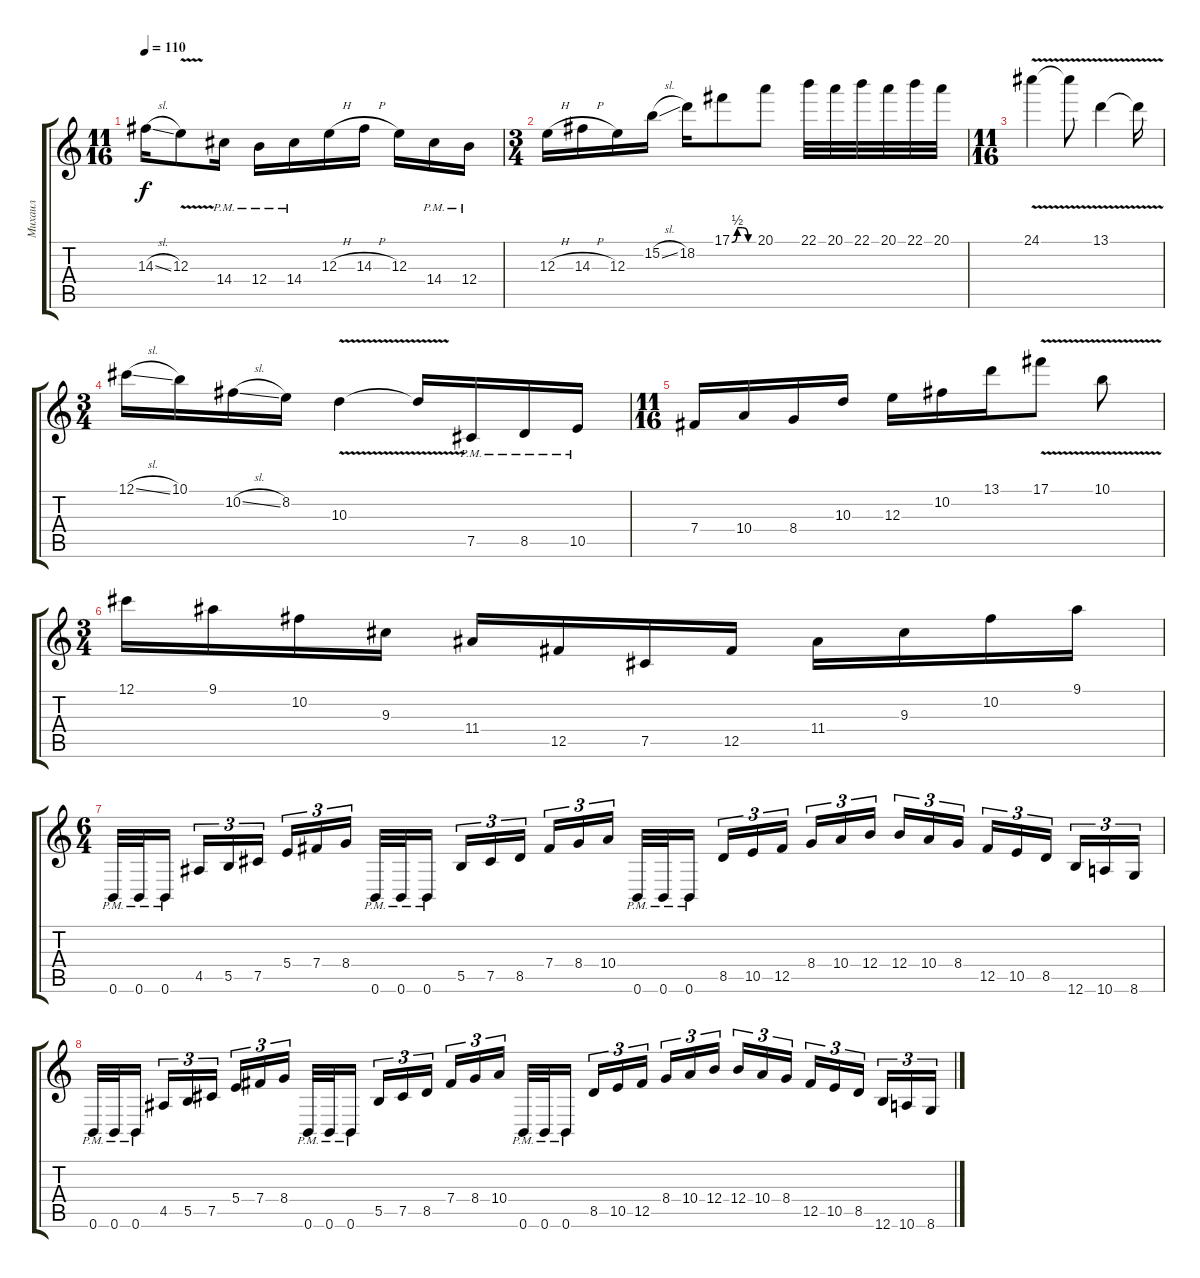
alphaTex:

\track ("Михаил" "Михаил") {instrument distortionguitar}
\staff {score tabs}
\tuning (Db4 Ab3 E3 B2 Gb2 B1) {hide}
\ts (11 16)
\tempo 110
\clef g2
\ks c
14.3{sl}.16{dy f} 12.3{v}.8 14.4{pm}.16 12.4{pm}.16 14.4{pm}.16 12.3{h}.16 14.3{h}.16 12.3.16 14.4{pm}.16 12.4{pm}.16 |
\ts (3 4)
12.3{h}.16 14.3{h}.16 12.3.16 15.2{sl}.16 18.2.16 17.1{be (custom 0 0 15 2 30 2 45 0 60 0)}.8 20.1.8 22.1.32 20.1.32 22.1.32 20.1.32 22.1.32 20.1.32 |
\ts (11 16)
24.1{v}.4 24.1{t}.8 13.1{v}.4 13.1{t}.16 |
\ts (3 4)
12.1{sl}.16 10.1.16 10.2{sl}.16 8.2.16 10.3{v}.4 10.3{t}.16 7.5{pm}.16 8.5{pm}.16 10.5{pm}.16 |
\ts (11 16)
7.4.16 10.4.16 8.4.16 10.3.16 12.3.16 10.2.16 13.1.16 17.1{v}.8 10.1{v}.8 |
\ts (3 4)
12.1.16 9.1.16 10.2.16 9.3.16 11.4.16 12.5.16 7.5.16 12.5.16 11.4.16 9.3.16 10.2.16 9.1.16 |
\ts (6 4)
0.6{pm}.32 0.6{pm}.32 0.6{pm}.16{beam splitsecondary} 4.5.16{tu (3 2)} 5.5.16{tu (3 2)} 7.5.16{tu (3 2) beam splitsecondary} 5.4.16{tu (3 2)} 7.4.16{tu (3 2)} 8.4.16{tu (3 2) beam splitsecondary} 0.6{pm}.32 0.6{pm}.32 0.6{pm}.16{beam splitsecondary} 5.5.16{tu (3 2)} 7.5.16{tu (3 2)} 8.5.16{tu (3 2) beam splitsecondary} 7.4.16{tu (3 2)} 8.4.16{tu (3 2)} 10.4.16{tu (3 2)} 0.6{pm}.32 0.6{pm}.32 0.6{pm}.16{beam splitsecondary} 8.5.16{tu (3 2)} 10.5.16{tu (3 2)} 12.5.16{tu (3 2) beam splitsecondary} 8.4.16{tu (3 2)} 10.4.16{tu (3 2)} 12.4.16{tu (3 2) beam splitsecondary} 12.4.16{tu (3 2)} 10.4.16{tu (3 2)} 8.4.16{tu (3 2) beam splitsecondary} 12.5.16{tu (3 2)} 10.5.16{tu (3 2)} 8.5.16{tu (3 2) beam splitsecondary} 12.6.16{tu (3 2)} 10.6.16{tu (3 2)} 8.6.16{tu (3 2)} |
0.6{pm}.32 0.6{pm}.32 0.6{pm}.16{beam splitsecondary} 4.5.16{tu (3 2)} 5.5.16{tu (3 2)} 7.5.16{tu (3 2) beam splitsecondary} 5.4.16{tu (3 2)} 7.4.16{tu (3 2)} 8.4.16{tu (3 2) beam splitsecondary} 0.6{pm}.32 0.6{pm}.32 0.6{pm}.16{beam splitsecondary} 5.5.16{tu (3 2)} 7.5.16{tu (3 2)} 8.5.16{tu (3 2) beam splitsecondary} 7.4.16{tu (3 2)} 8.4.16{tu (3 2)} 10.4.16{tu (3 2)} 0.6{pm}.32 0.6{pm}.32 0.6{pm}.16{beam splitsecondary} 8.5.16{tu (3 2)} 10.5.16{tu (3 2)} 12.5.16{tu (3 2) beam splitsecondary} 8.4.16{tu (3 2)} 10.4.16{tu (3 2)} 12.4.16{tu (3 2) beam splitsecondary} 12.4.16{tu (3 2)} 10.4.16{tu (3 2)} 8.4.16{tu (3 2) beam splitsecondary} 12.5.16{tu (3 2)} 10.5.16{tu (3 2)} 8.5.16{tu (3 2) beam splitsecondary} 12.6.16{tu (3 2)} 10.6.16{tu (3 2)} 8.6.16{tu (3 2)}
